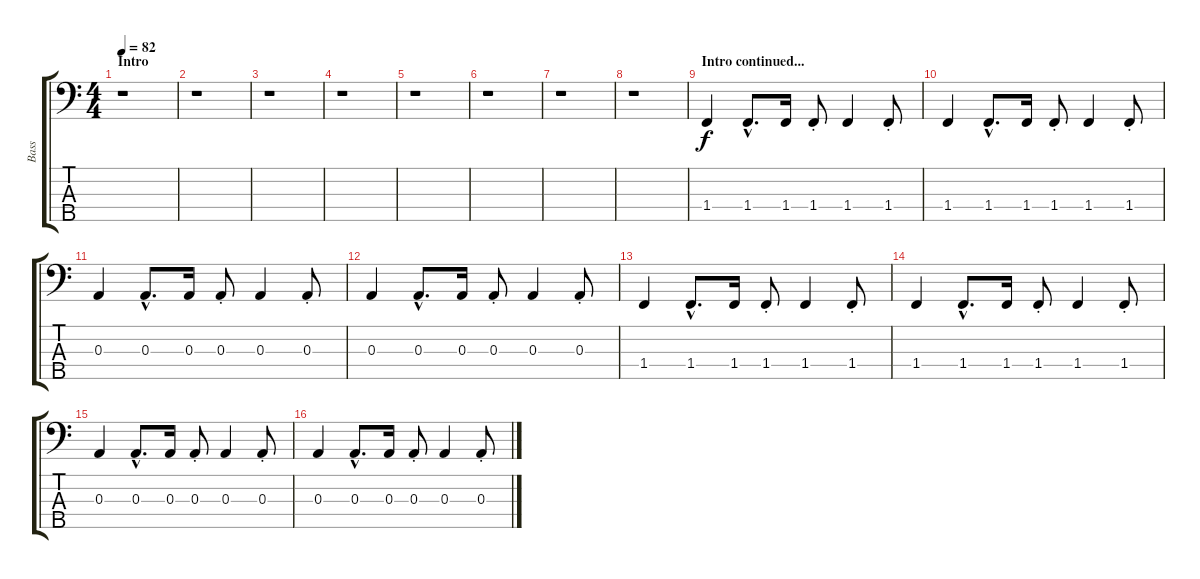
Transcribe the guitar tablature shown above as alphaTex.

\track ("Bass" "Bass") {instrument electricbassfinger}
\staff {score tabs}
\tuning (G2 D2 A1 E1 B0) {hide}
\ts (4 4)
\section ("" "Intro")
\tempo 82
\clef f4
\ks c
r.1{dy f instrument electricbassfinger} |
r.1 |
r.1 |
r.1 |
r.1 |
r.1 |
r.1 |
r.1 |
\section ("" "Intro continued...")
1.4.4 1.4{hac}.8{d} 1.4.16 1.4{st}.8 1.4.4 1.4{st}.8 |
1.4.4 1.4{hac}.8{d} 1.4.16 1.4{st}.8 1.4.4 1.4{st}.8 |
0.3.4 0.3{hac}.8{d} 0.3.16 0.3{st}.8 0.3.4 0.3{st}.8 |
0.3.4 0.3{hac}.8{d} 0.3.16 0.3{st}.8 0.3.4 0.3{st}.8 |
1.4.4 1.4{hac}.8{d} 1.4.16 1.4{st}.8 1.4.4 1.4{st}.8 |
1.4.4 1.4{hac}.8{d} 1.4.16 1.4{st}.8 1.4.4 1.4{st}.8 |
0.3.4 0.3{hac}.8{d} 0.3.16 0.3{st}.8 0.3.4 0.3{st}.8 |
0.3.4 0.3{hac}.8{d} 0.3.16 0.3{st}.8 0.3.4 0.3{st}.8
